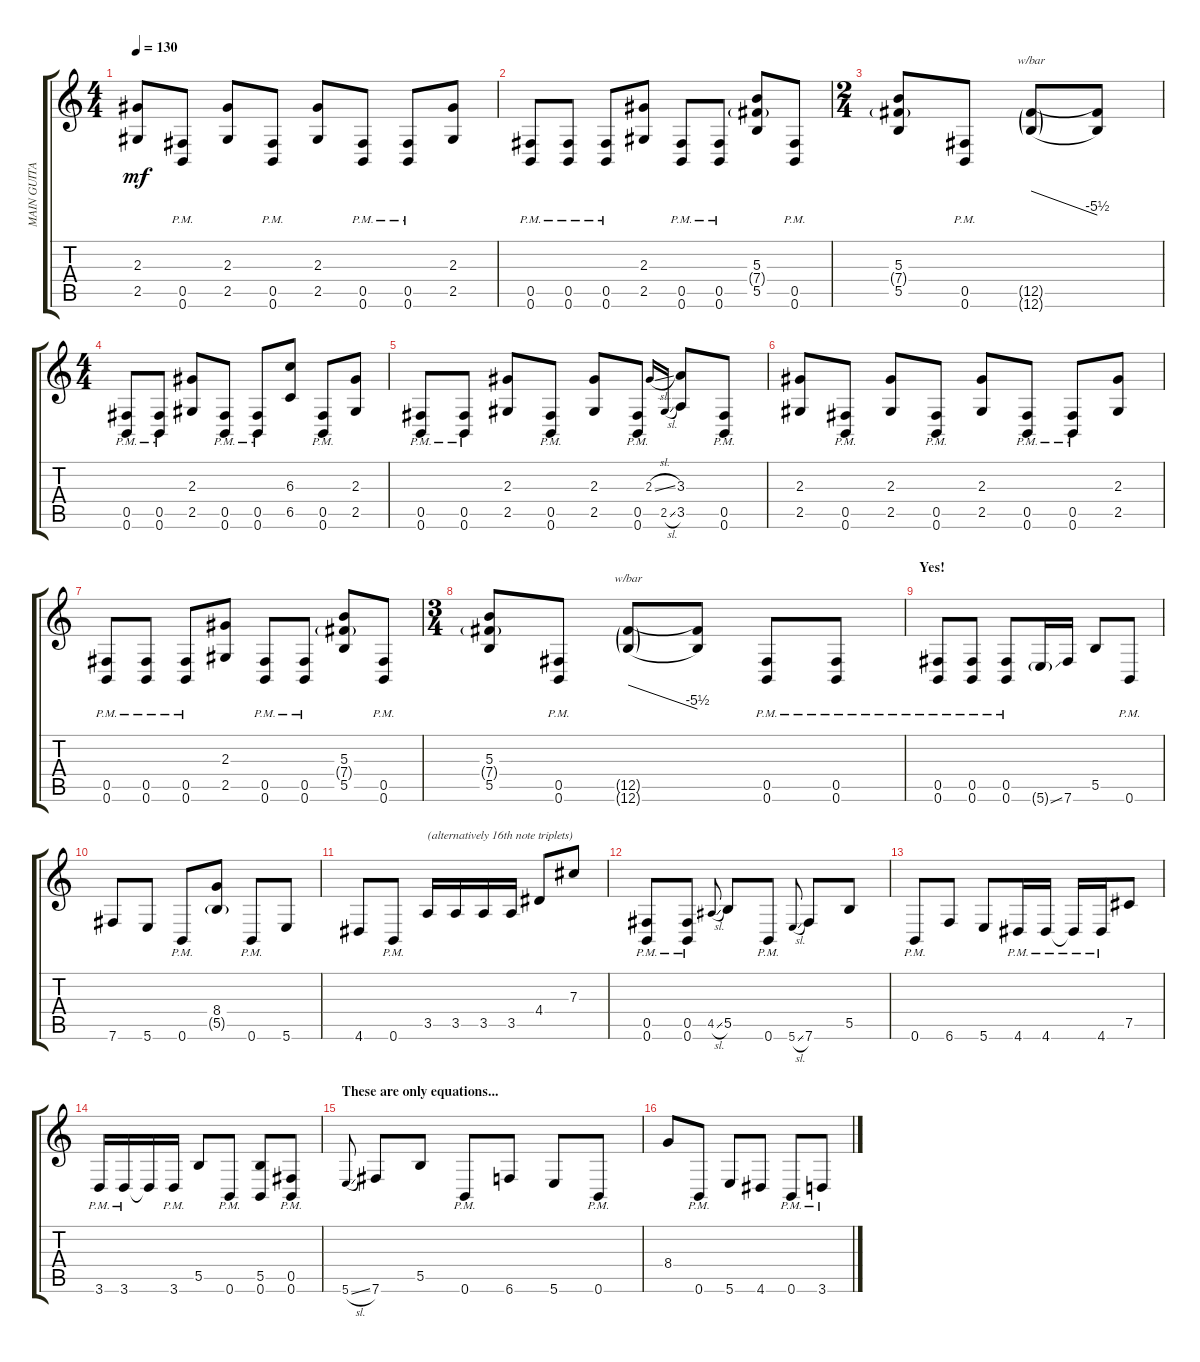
\track ("MAIN GUITAR" "MAIN GUITA") {instrument distortionguitar}
\staff {score tabs}
\tuning (Eb4 B3 Gb3 B2 Gb2 B1) {hide}
\ts (4 4)
\tempo 130
\clef g2
\ks c
(2.3 2.5).8{dy mf} (0.5{pm} 0.6{pm}).8 (2.3 2.5).8 (0.5{pm} 0.6{pm}).8 (2.3 2.5).8 (0.5{pm} 0.6{pm}).8 (0.5{pm} 0.6{pm}).8 (2.3 2.5).8 |
(0.5{pm} 0.6{pm}).8 (0.5{pm} 0.6{pm}).8 (0.5{pm} 0.6{pm}).8 (2.3 2.5).8 (0.5{pm} 0.6{pm}).8 (0.5{pm} 0.6{pm}).8 (5.3 7.4{g} 5.5).8 (0.5{pm} 0.6{pm}).8 |
\ts (2 4)
(5.3 7.4{g} 5.5).8 (0.5{pm} 0.6{pm}).8 (12.5{g} 12.6{g}).8{tbe (dive default 0 0 60 -22)} (12.5{t} 12.6{t}).8 |
\ts (4 4)
(0.5{pm} 0.6{pm}).8 (0.5{pm} 0.6{pm}).8 (2.3 2.5).8 (0.5{pm} 0.6{pm}).8 (0.5{pm} 0.6{pm}).8 (6.3 6.5).8 (0.5{pm} 0.6{pm}).8 (2.3 2.5).8 |
(0.5{pm} 0.6{pm}).8 (0.5{pm} 0.6{pm}).8 (2.3 2.5).8 (0.5{pm} 0.6{pm}).8 (2.3 2.5).8 (0.5{pm} 0.6{pm}).8 2.3{sl}.16{gr onbeat} 2.5{sl}.16{gr onbeat} (3.3 3.5).8 (0.5{pm} 0.6{pm}).8 |
(2.3 2.5).8 (0.5{pm} 0.6{pm}).8 (2.3 2.5).8 (0.5{pm} 0.6{pm}).8 (2.3 2.5).8 (0.5{pm} 0.6{pm}).8 (0.5{pm} 0.6{pm}).8 (2.3 2.5).8 |
(0.5{pm} 0.6{pm}).8 (0.5{pm} 0.6{pm}).8 (0.5{pm} 0.6{pm}).8 (2.3 2.5).8 (0.5{pm} 0.6{pm}).8 (0.5{pm} 0.6{pm}).8 (5.3 7.4{g} 5.5).8 (0.5{pm} 0.6{pm}).8 |
\ts (3 4)
(5.3 7.4{g} 5.5).8 (0.5{pm} 0.6{pm}).8 (12.5{g} 12.6{g}).8{tbe (dive default 0 0 60 -22)} (12.5{t} 12.6{t}).8 (0.5{pm} 0.6{pm}).8 (0.5{pm} 0.6{pm}).8 |
\section ("" "Yes!")
(0.5{pm} 0.6{pm}).8 (0.5{pm} 0.6{pm}).8 (0.5{pm} 0.6{pm}).8 5.6{ss g}.16 7.6.16 5.5.8 0.6{pm}.8 |
7.6.8 5.6.8 0.6{pm}.8 (8.4 5.5{g}).8 0.6{pm}.8 5.6.8 |
4.6.8 0.6{pm}.8 3.5.16{txt "(alternatively 16th note triplets)"} 3.5.16 3.5.16 3.5.16 4.4.8 7.3.8 |
(0.5{pm} 0.6{pm}).8 (0.5{pm} 0.6{pm}).8 4.5{sl}.8{gr onbeat} 5.5.8 0.6{pm}.8 5.6{sl}.8{gr onbeat} 7.6.8 5.5.8 |
0.6{pm}.8 6.6.8 5.6.8 4.6{pm}.16 4.6{pm}.16 4.6{pm t}.16 4.6{pm}.16 7.5.8 |
3.6{pm}.16 3.6{pm}.16 3.6{t}.16 3.6{pm}.16 5.5.8 0.6{pm}.8 (5.5 0.6).8 (0.5{pm} 0.6{pm}).8 |
\section ("" "These are only equations...")
5.6{sl}.8{gr onbeat} 7.6.8 5.5.8 0.6{pm}.8 6.6.8 5.6.8 0.6{pm}.8 |
8.4.8 0.6{pm}.8 5.6.8 4.6.8 0.6{pm}.8 3.6{pm}.8
